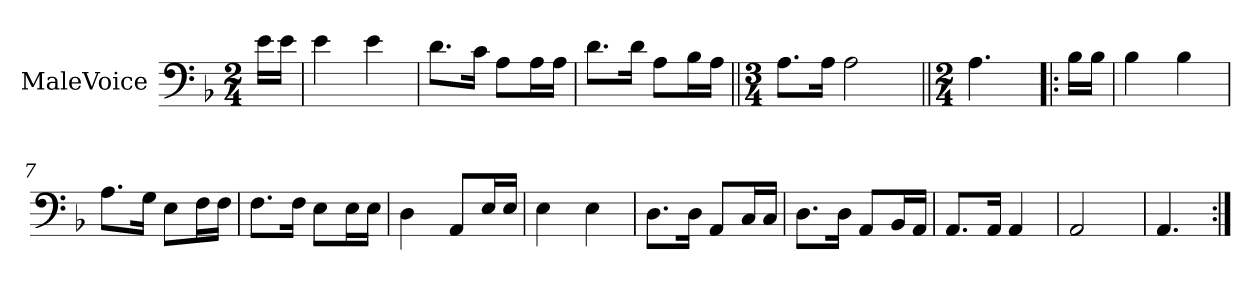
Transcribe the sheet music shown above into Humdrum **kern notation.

**kern
*part1
*staff1
*I"MaleVoice
*clefF4
*k[b-]
*M2/4
*MM69
=
16e\LL
16e\JJ
=1
4e
4e
=2
8.d\L
16c\Jk
8A\L
16A\L
16A\JJ
=3
8.d\L
16d\Jk
8A\L
16B-\L
16A\JJ
=4||
*M3/4
8.A\L
16A\Jk
2A
=5||
*M2/4
4.A
=!|:
16B-\LL
16B-\JJ
=6
4B-
4B-
=7
8.A\L
16G\Jk
8E\L
16F\L
16F\JJ
=8
8.F\L
16F\Jk
8E\L
16E\L
16E\JJ
=9
4D
8AA/L
16E/L
16E/JJ
=10
4E
4E
=11
8.D\L
16D\Jk
8AA/L
16C/L
16C/JJ
=12
8.D\L
16D\Jk
8AA/L
16BB-/L
16AA/JJ
=13
8.AA/L
16AA/Jk
4AA
=14
2AA
=15
4.AA
=:|!
*-
